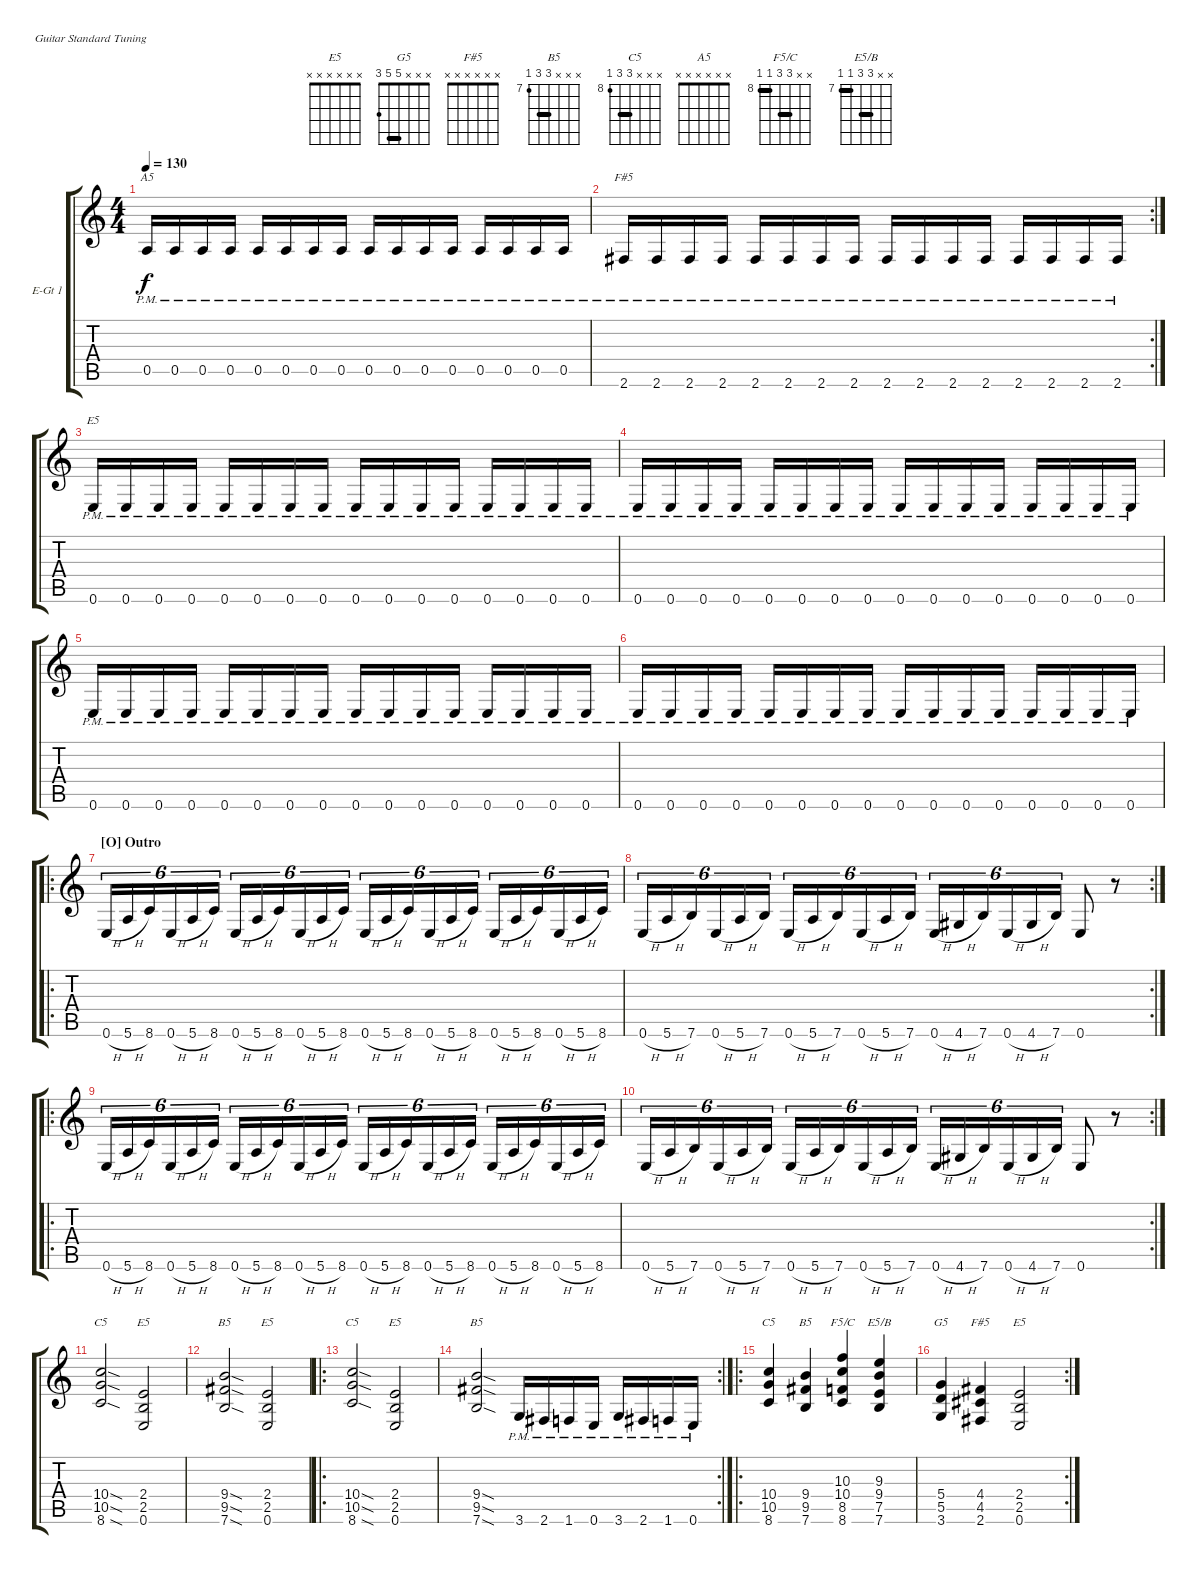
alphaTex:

\bracketExtendMode groupsimilarinstruments
\firstSystemTrackNameOrientation horizontal
\otherSystemsTrackNameOrientation horizontal
\track ("Guitar 1 (James Hetfield)" "E-Gt 1") {instrument distortionguitar}
\staff {score tabs}
\tuning (E4 B3 G3 D3 A2 E2)
\chord ("E5" x x x 2 2 0) {barre 2}
\chord ("G5" x x x 5 5 3) {barre 5}
\chord ("F#5" x x x 4 4 2) {barre 4}
\chord ("B5" x x x 9 9 7) {firstfret 7 barre 9}
\chord ("C5" x x x 10 10 8) {firstfret 8 barre 10}
\chord ("E5" x x x x x x)
\chord ("A5" x x x x x x)
\chord ("F#5" x x x x x x)
\chord ("F5/C" x x 10 10 8 8) {firstfret 8 barre (8 10)}
\chord ("E5/B" x x 9 9 7 7) {firstfret 7 barre (7 9)}
\ts (4 4)
\tempo 130
\clef g2
\ks c
0.5{pm}.16{ch "A5" dy f} 0.5{pm}.16 0.5{pm}.16 0.5{pm}.16 0.5{pm}.16 0.5{pm}.16 0.5{pm}.16 0.5{pm}.16 0.5{pm}.16 0.5{pm}.16 0.5{pm}.16 0.5{pm}.16 0.5{pm}.16 0.5{pm}.16 0.5{pm}.16 0.5{pm}.16 |
\rc 2
2.6{pm}.16{ch "F#5"} 2.6{pm}.16 2.6{pm}.16 2.6{pm}.16 2.6{pm}.16 2.6{pm}.16 2.6{pm}.16 2.6{pm}.16 2.6{pm}.16 2.6{pm}.16 2.6{pm}.16 2.6{pm}.16 2.6{pm}.16 2.6{pm}.16 2.6{pm}.16 2.6{pm}.16 |
0.6{pm}.16{ch "E5"} 0.6{pm}.16 0.6{pm}.16 0.6{pm}.16 0.6{pm}.16 0.6{pm}.16 0.6{pm}.16 0.6{pm}.16 0.6{pm}.16 0.6{pm}.16 0.6{pm}.16 0.6{pm}.16 0.6{pm}.16 0.6{pm}.16 0.6{pm}.16 0.6{pm}.16 |
0.6{pm}.16 0.6{pm}.16 0.6{pm}.16 0.6{pm}.16 0.6{pm}.16 0.6{pm}.16 0.6{pm}.16 0.6{pm}.16 0.6{pm}.16 0.6{pm}.16 0.6{pm}.16 0.6{pm}.16 0.6{pm}.16 0.6{pm}.16 0.6{pm}.16 0.6{pm}.16 |
0.6{pm}.16 0.6{pm}.16 0.6{pm}.16 0.6{pm}.16 0.6{pm}.16 0.6{pm}.16 0.6{pm}.16 0.6{pm}.16 0.6{pm}.16 0.6{pm}.16 0.6{pm}.16 0.6{pm}.16 0.6{pm}.16 0.6{pm}.16 0.6{pm}.16 0.6{pm}.16 |
0.6{pm}.16 0.6{pm}.16 0.6{pm}.16 0.6{pm}.16 0.6{pm}.16 0.6{pm}.16 0.6{pm}.16 0.6{pm}.16 0.6{pm}.16 0.6{pm}.16 0.6{pm}.16 0.6{pm}.16 0.6{pm}.16 0.6{pm}.16 0.6{pm}.16 0.6{pm}.16 |
\ro
\section ("O" "Outro")
0.6{h}.16{tu (6 4)} 5.6{h}.16{tu (6 4)} 8.6.16{tu (6 4)} 0.6{h}.16{tu (6 4)} 5.6{h}.16{tu (6 4)} 8.6.16{tu (6 4)} 0.6{h}.16{tu (6 4)} 5.6{h}.16{tu (6 4)} 8.6.16{tu (6 4)} 0.6{h}.16{tu (6 4)} 5.6{h}.16{tu (6 4)} 8.6.16{tu (6 4)} 0.6{h}.16{tu (6 4)} 5.6{h}.16{tu (6 4)} 8.6.16{tu (6 4)} 0.6{h}.16{tu (6 4)} 5.6{h}.16{tu (6 4)} 8.6.16{tu (6 4)} 0.6{h}.16{tu (6 4)} 5.6{h}.16{tu (6 4)} 8.6.16{tu (6 4)} 0.6{h}.16{tu (6 4)} 5.6{h}.16{tu (6 4)} 8.6.16{tu (6 4)} |
\rc 2
0.6{h}.16{tu (6 4)} 5.6{h}.16{tu (6 4)} 7.6.16{tu (6 4)} 0.6{h}.16{tu (6 4)} 5.6{h}.16{tu (6 4)} 7.6.16{tu (6 4)} 0.6{h}.16{tu (6 4)} 5.6{h}.16{tu (6 4)} 7.6.16{tu (6 4)} 0.6{h}.16{tu (6 4)} 5.6{h}.16{tu (6 4)} 7.6.16{tu (6 4)} 0.6{h}.16{tu (6 4)} 4.6{h}.16{tu (6 4)} 7.6.16{tu (6 4)} 0.6{h}.16{tu (6 4)} 4.6{h}.16{tu (6 4)} 7.6.16{tu (6 4)} 0.6.8 r.8 |
\ro
0.6{h}.16{tu (6 4)} 5.6{h}.16{tu (6 4)} 8.6.16{tu (6 4)} 0.6{h}.16{tu (6 4)} 5.6{h}.16{tu (6 4)} 8.6.16{tu (6 4)} 0.6{h}.16{tu (6 4)} 5.6{h}.16{tu (6 4)} 8.6.16{tu (6 4)} 0.6{h}.16{tu (6 4)} 5.6{h}.16{tu (6 4)} 8.6.16{tu (6 4)} 0.6{h}.16{tu (6 4)} 5.6{h}.16{tu (6 4)} 8.6.16{tu (6 4)} 0.6{h}.16{tu (6 4)} 5.6{h}.16{tu (6 4)} 8.6.16{tu (6 4)} 0.6{h}.16{tu (6 4)} 5.6{h}.16{tu (6 4)} 8.6.16{tu (6 4)} 0.6{h}.16{tu (6 4)} 5.6{h}.16{tu (6 4)} 8.6.16{tu (6 4)} |
\rc 2
0.6{h}.16{tu (6 4)} 5.6{h}.16{tu (6 4)} 7.6.16{tu (6 4)} 0.6{h}.16{tu (6 4)} 5.6{h}.16{tu (6 4)} 7.6.16{tu (6 4)} 0.6{h}.16{tu (6 4)} 5.6{h}.16{tu (6 4)} 7.6.16{tu (6 4)} 0.6{h}.16{tu (6 4)} 5.6{h}.16{tu (6 4)} 7.6.16{tu (6 4)} 0.6{h}.16{tu (6 4)} 4.6{h}.16{tu (6 4)} 7.6.16{tu (6 4)} 0.6{h}.16{tu (6 4)} 4.6{h}.16{tu (6 4)} 7.6.16{tu (6 4)} 0.6.8 r.8 |
(10.4{sod} 10.5{sod} 8.6{sod}).2{ch "C5"} (2.5 0.6 2.4).2{ch "E5"} |
(9.4{sod} 9.5{sod} 7.6{sod}).2{ch "B5"} (2.5 0.6 2.4).2{ch "E5"} |
\ro
(10.4{sod} 10.5{sod} 8.6{sod}).2{ch "C5"} (2.5 0.6 2.4).2{ch "E5"} |
\rc 2
(9.4{sod} 9.5{sod} 7.6{sod}).2{ch "B5"} 3.6{pm}.16 2.6{pm}.16 1.6{pm}.16 0.6{pm}.16 3.6{pm}.16 2.6{pm}.16 1.6{pm}.16 0.6{pm}.16 |
\ro
(10.4 10.5 8.6).4{ch "C5"} (9.4 9.5 7.6).4{ch "B5"} (10.3 10.4 8.5 8.6).4{ch "F5/C"} (9.3 9.4 7.5 7.6).4{ch "E5/B"} |
\rc 2
(5.5 3.6 5.4).4{ch "G5"} (4.5 2.6 4.4).4{ch "F#5"} (2.5 0.6 2.4).2{ch "E5"}
